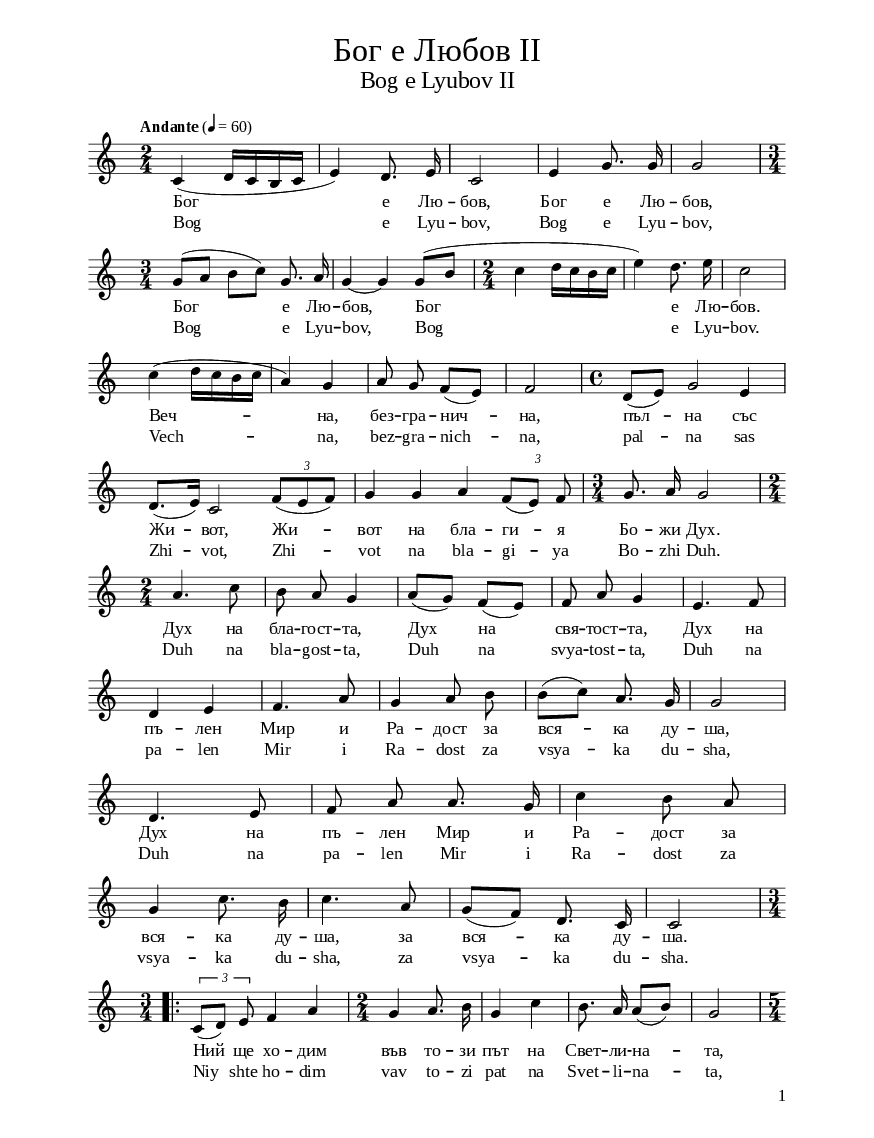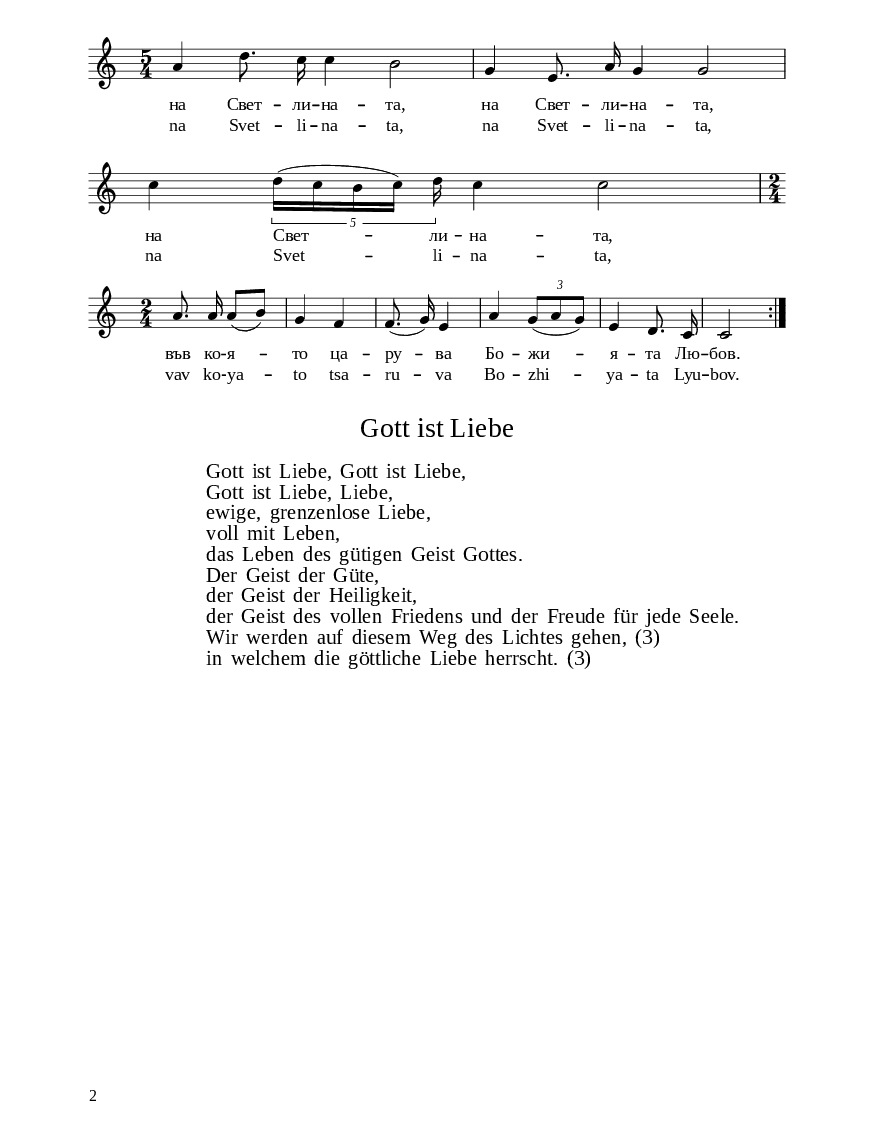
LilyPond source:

\version "2.24.0"

% include paper part and global functions
\include "include/globals.ily"

\bookpart {
  \label #'ref039
  \tocItem \markup " "
  \include "include/bookpart-paper.ily"
  \score {
    \include "include/score-layout.ily"

    \new Voice \absolute {
      \clef treble
      \key c \major
      \time 2/4
      \tempoFunc "Andante" 4 "60"
      \autoBeamOff
      c'4 (  d'16 [  c'16  b16  c'16 ]
      | % 2
      e'4 )  d'8.  e'16 | % 3
      c'2 | % 4
      e'4  g'8.  g'16 | % 5
      g'2 \break | % 6
      \time 3/4 g'8 ( [  a'8 ]  b'8 [  c''8 ) ]  % 7
      g'8.   a'16 |  g'4 ~  % 8
      g'4  g'8 ( [  b'8 ] | % 9
      \time 2/4 c''4  d''16 [  c''16  b'16
      c''16 ] |
      e''4 )  d''8.  e''16 | % 11
      c''2 \break | % 12
      c''4 (  d''16 [  c''16  b'16
      c''16 ] | % 13
      a'4 )  g'4 | % 14
      a'8  g'8  f'8 ( [  e'8 ) ] | % 15
      f'2 | % 16
      \time 4/4  | % 16
      d'8 ( [  e'8 ) ]  g'2  e'4 | \break % 17
      d'8. ( [  e'16 ) ]  c'2 \once \omit
      TupletBracket
      \times 2/3  {
        f'8 ( [  e'8  f'8 ) ]
      }
      |  % 18
      g'4  g'4  a'4 \once \omit TupletBracket
      \times 2/3  {
        f'8 ( [  e'8 )  ] f'8
      }
      | % 19
      \time 3/4  | % 19
      g'8.  a'16  g'2 |
      \time 2/4  |
      a'4.  c''8 |  % 21
      b'8  a'8  g'4 |  % 22
      a'8 ( [  g'8 ) ]  f'8 ( [  e'8 ) ]
      | % 23
      f'8  a'8  g'4 | % 24
      e'4.  f'8 | % 25
      d'4  e'4 | % 26
      f'4.  a'8   | % 27
      g'4  a'8  b'8 | % 28
      b'8 ( [  c''8 ) ]  a'8.  g'16 | % 29
      g'2 \break |
      d'4.  e'8 | % 31
      f'8  a'8  a'8.  g'16 | % 32
      c''4  b'8  a'8 \break | % 33
      g'4  c''8.  b'16 | % 34
      c''4.  a'8 | % 35
      g'8 ( [  f'8 ) ]  d'8.  c'16 | % 36
      c'2 \break
      \repeat volta 2 {
        | % 37
        \time 3/4  | % 37

        \times 2/3  {
          c'8 ( [  d'8 ) ]  e'8
        }
        f'4  a'4 | % 38
        \time 2/4  | % 38
        g'4  a'8.   b'16   | % 39
        g'4  c''4  |
        b'8.  a'16  a'8 ( [  b'8 ) ] | % 41
        g'2  | \pageBreak % 42
        \time 5/4  | % 42
        a'4  d''8.  c''16  c''4
        b'2 | % 43
        g'4  e'8.  a'16  g'4  g'2 | \break % 44
        c''4
        \times 4/5  {
          d''16 ( [  c''16  b'16
          c''16 )  ] d''16
        }
        c''4  c''2 \break | % 45
        \time 2/4  | % 45
        a'8.  a'16  a'8 ( [  b'8 ) ] | % 46
        g'4  f'4 | % 47
        f'8. (  g'16 )  e'4 | % 48
        a'4 \once \omit TupletBracket
        \times 2/3  {
          g'8 ( [  a'8  g'8 ) ]
        }
        | % 49
        e'4  d'8.  c'16 |
        c'2
      }
    }

    \addlyrics {
      Бог е Лю -- бов,
      Бог е Лю -- бов, Бог    е
      Лю -- бов,  Бог
      е Лю -- бов. Веч --
      на, без -- гра -- нич
      -- на, пъл -- на със Жи --
      вот, Жи --  вот на бла -- ги
      -- я Бо -- жи Дух. Дух на бла --
      гост -- та, Дух  на  свя --
      тост -- та, Дух на пъ -- лен Мир
      и Ра -- дост за вся -- ка ду --
      ша, Дух на пъ -- лен Мир и Ра --
      дост за вся -- ка ду -- ша, за
      вся -- ка ду -- ша. Ний  ще
      хо -- дим във то -- зи път на
      Свет -- ли -- на -- та, на Свет --
      ли -- на -- та, на Свет -- ли -- на --
      та, на Свет --   ли -- на --
      та, във ко -- я -- то ца -- ру
      -- ва Бо -- жи --  я -- та
      Лю -- бов.}
      \addlyrics {
        Bog e Lyu -- bov,
        Bog e Lyu -- bov, Bog    e
        Lyu -- bov,  Bog
        e Lyu -- bov. Vech --
        na, bez -- gra -- nich
        -- na, pal -- na sas Zhi --
        vot, Zhi --  vot na bla -- gi
        -- ya Bo -- zhi Duh. Duh na bla --
        gost -- ta, Duh  na  svya --
        tost -- ta, Duh na pa -- len Mir
        i Ra -- dost za vsya -- ka du --
        sha, Duh na pa -- len Mir i Ra --
        dost za vsya -- ka du -- sha, za
        vsya -- ka du -- sha. Niy  shte
        ho -- dim vav to -- zi pat na
        Svet -- li -- na -- ta, na Svet --
        li -- na -- ta, na Svet -- li -- na --
        ta, na Svet --   li -- na --
        ta, vav ko -- ya -- to tsa -- ru
        -- va Bo -- zhi --  ya -- ta
        Lyu -- bov.}

        \header {
          title = \titleFunc "Бог е Любов II" "Bog e Lyubov II"
        }

        \midi{}

      } % score



      % include foreign translation(s) of the song
      \version "2.22.1"

\markup \fill-line { \fontsize #deTitleFontSize "Gott ist Liebe" }
\markup \null
\markup \null
\markup \fontsize #deCoupletFontSize {
  \hspace #10
  \override #`(baseline-skip . ,deCoupletBaselineSkip)
  \column {


    \line { " "  Gott ist Liebe, Gott ist Liebe, }

    \line { " " Gott ist Liebe, Liebe,}

    \line { " " ewige, grenzenlose Liebe, }

    \line { " " voll mit Leben, }

    \line { " " das Leben des gütigen Geist Gottes. }

    \line { " " Der Geist der Güte, }

    \line { " " der Geist der Heiligkeit,}

    \line { " " der Geist des vollen Friedens und der Freude für jede Seele.}

    \line { " " Wir werden auf diesem Weg des Lichtes gehen, (3)  }
    \line { " " in welchem die göttliche Liebe herrscht. (3)}



  }


}


    } % bookpart


